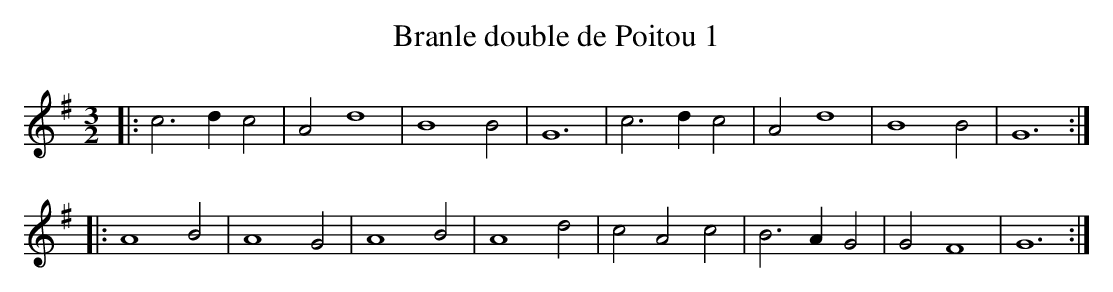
X:1
T:Branle double de Poitou 1
M:3/2
L:1/2
K:G
|: c>d c | A d2 | B2 B | G3 | c>d c | A d2 | B2 B | G3 :|
|: A2 B | A2 G | A2 B | A2 d | c A c | B>A G | G F2 | G3 :|
